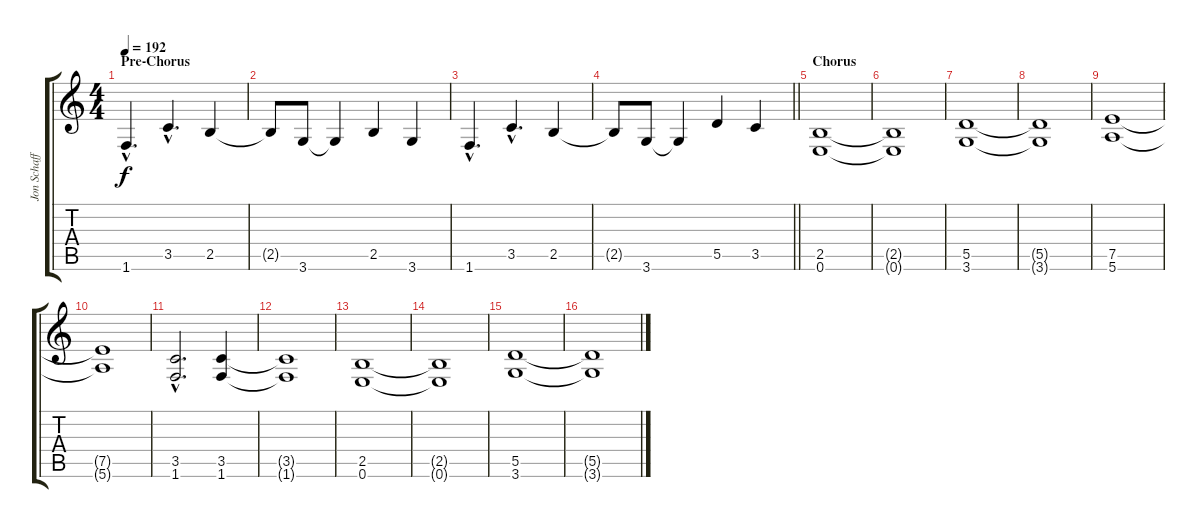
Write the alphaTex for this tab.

\track ("Jon Schaffer" "Jon Schaff") {instrument distortionguitar}
\staff {score tabs}
\tuning (E4 B3 G3 D3 A2 E2) {hide}
\ts (4 4)
\section ("" "Pre-Chorus")
\tempo 192
\clef g2
\ks c
1.6{hac}.4{d dy f} 3.5{hac}.4{d} 2.5.4 |
2.5{t}.8 3.6.8 3.6{t}.4 2.5.4 3.6.4 |
1.6{hac}.4{d} 3.5{hac}.4{d} 2.5.4 |
\barLineRight lightlight
2.5{t}.8 3.6.8 3.6{t}.4 5.5.4 3.5.4 |
\section ("" "Chorus")
(2.5 0.6).1 |
(2.5{t} 0.6{t}).1 |
(5.5 3.6).1 |
(5.5{t} 3.6{t}).1 |
(7.5 5.6).1 |
(7.5{t} 5.6{t}).1 |
(3.5{hac} 1.6{hac}).2{d} (3.5 1.6).4 |
(3.5{t} 1.6{t}).1 |
(2.5 0.6).1 |
(2.5{t} 0.6{t}).1 |
(5.5 3.6).1 |
(5.5{t} 3.6{t}).1
